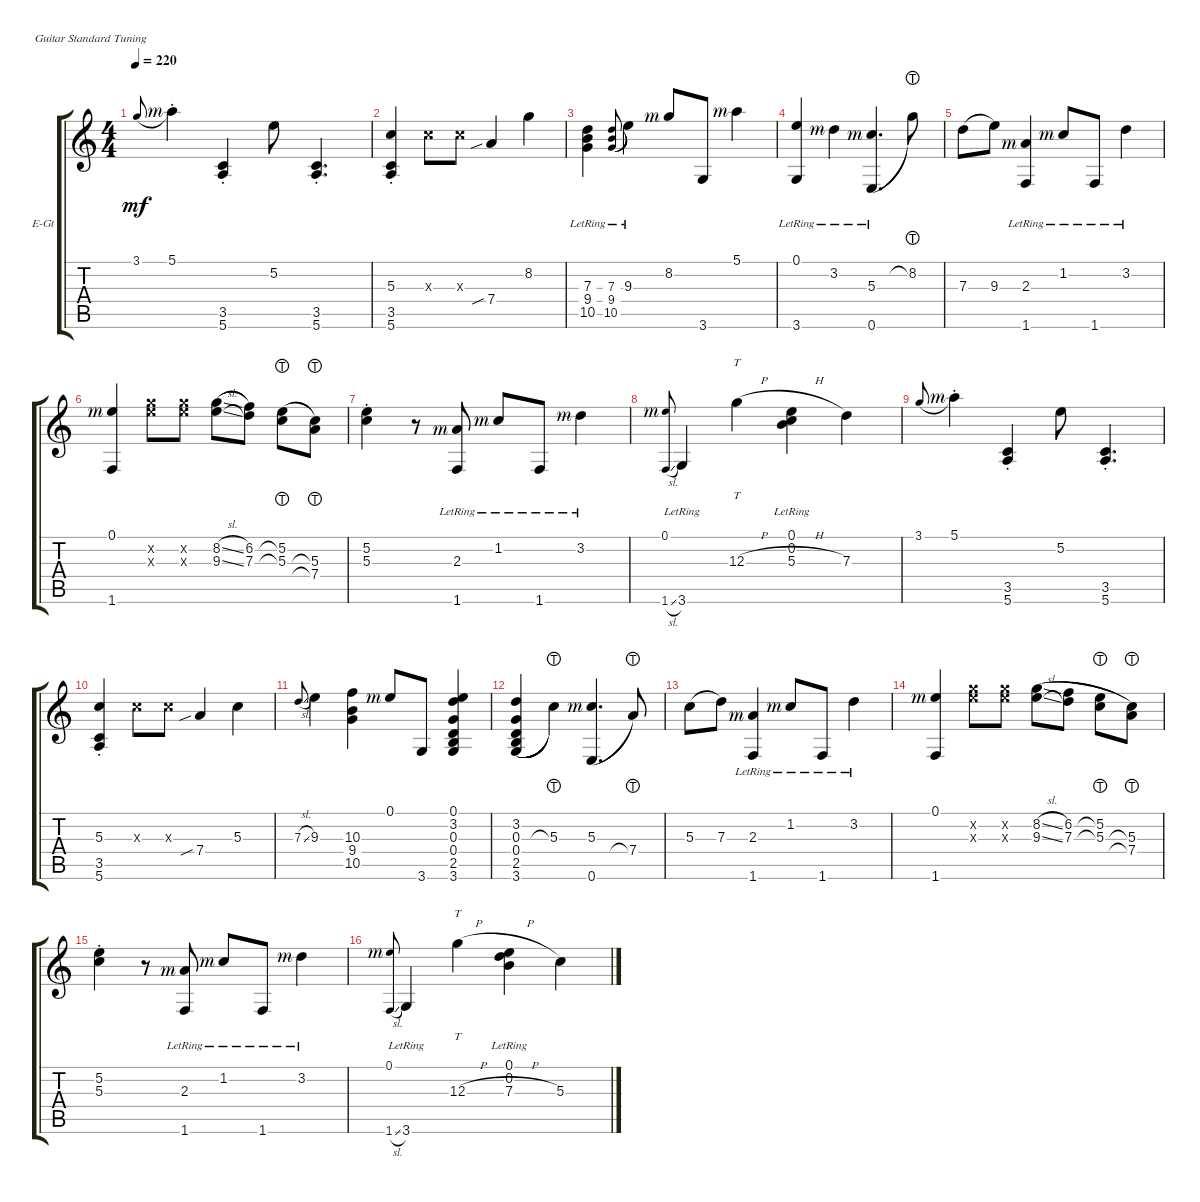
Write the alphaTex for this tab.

\defaultSystemsLayout 4
\bracketExtendMode groupsimilarinstruments
\firstSystemTrackNameOrientation horizontal
\otherSystemsTrackNameOrientation horizontal
\track ("Tim" "E-Gt") {instrument electricguitarclean}
\staff {score tabs}
\tuning (E4 B3 G3 D3 A2 E2)
\ts (4 4)
\scale
0.521098
\tempo 220
\accidentals auto
\clef g2
\ottava regular
\simile none
\ks c
3.1.8{gr onbeat dy mf legatoorigin} 5.1{st rf 3}.4 (5.6{st} 3.5).4 5.2.8 (5.6{st} 3.5{st}).4{d} |
\scale
0.478827 (5.6{st} 3.5 5.3).4 5.3{x}.8 5.3{x}.8 7.4{sib}.4 8.2.4 |
\scale
0.495146 (10.5 9.4{lr} 7.3).4 (10.5{lr} 9.4{lr} 7.3{lr}).8{gr onbeat legatoorigin} 9.3{lr}.4 8.2{rf 3}.8 3.6.8 5.1{rf 3}.4 |
\scale
0.504826 (0.1{lr} 3.6{lr}).4 3.2{lr rf 3}.4 (5.3{lr rf 3} 0.6{lr}).4{d legatoorigin} 8.2{lht}.8 |
7.3.8{legatoorigin} 9.3.8 (1.6{lr} 2.3{lr rf 3}).4 1.2{lr rf 3}.8 1.6{lr}.8 3.2{lr}.4 |
(0.1{rf 3} 1.6).4 (8.2{x} 9.3{x}).8 (8.2{x} 9.3{x}).8 (8.2{sl} 9.3{sl}).8{legatoorigin} (6.2 7.3).8 (5.2{lht} 5.3{lht}).8{legatoorigin} (5.3{lht} 7.4{lht}).8 |
\scale
0.499919 (5.2 5.3{st}).4 r.8 (1.6{lr} 2.3{lr rf 3}).8 1.2{lr rf 3}.8 1.6{lr}.8 3.2{lr rf 3}.4 |
\scale
0.49959 (1.6{sl} 0.1{rf 3}).8{gr onbeat} 3.6{lr}.4 12.3{h}.4{tt} (5.3{h} 0.2 0.1{lr}).4 7.3.4 |
\scale
0.508249 3.1.8{gr onbeat legatoorigin} 5.1{st rf 3}.4 (5.6{st} 3.5).4 5.2.8 (5.6{st} 3.5{st}).4{d} |
\scale
0.491653 (5.6{st} 3.5 5.3).4 5.3{x}.8 5.3{x}.8 7.4{sib}.4 5.3.4 |
\scale
0.507955 7.3{sl}.8{gr onbeat} 9.3.4 (10.3 9.4 10.5).4 0.1{rf 3}.8 3.6.8 (3.6 2.5 0.4 0.3 3.2 0.1).4 |
\scale
0.49202 (3.6 2.5 0.4 0.3 3.2).4{legatoorigin} 5.3{lht}.4 (5.3{rf 3} 0.6).4{d legatoorigin} 7.4{lht}.8 |
\scale
0.491796 5.3.8{legatoorigin} 7.3.8 (1.6{lr} 2.3{lr rf 3}).4 1.2{lr rf 3}.8 1.6{lr}.8 3.2{lr}.4 |
\scale
0.508129 (0.1{rf 3} 1.6).4 (8.2{x} 9.3{x}).8 (8.2{x} 9.3{x}).8 (8.2{sl} 9.3{sl}).8{legatoorigin} (6.2 7.3).8{legatoorigin} (5.2{lht} 5.3{lht}).8{legatoorigin} (5.3{lht} 7.4{lht}).8 |
\scale
0.497062 (5.2 5.3{st}).4 r.8 (1.6{lr} 2.3{lr rf 3}).8 1.2{lr rf 3}.8 1.6{lr}.8 3.2{lr rf 3}.4 |
\scale
0.502437 (1.6{sl} 0.1{rf 3}).8{gr onbeat} 3.6{lr}.4 12.3{h}.4{tt} (7.3{h} 0.2 0.1{lr}).4 5.3.4
